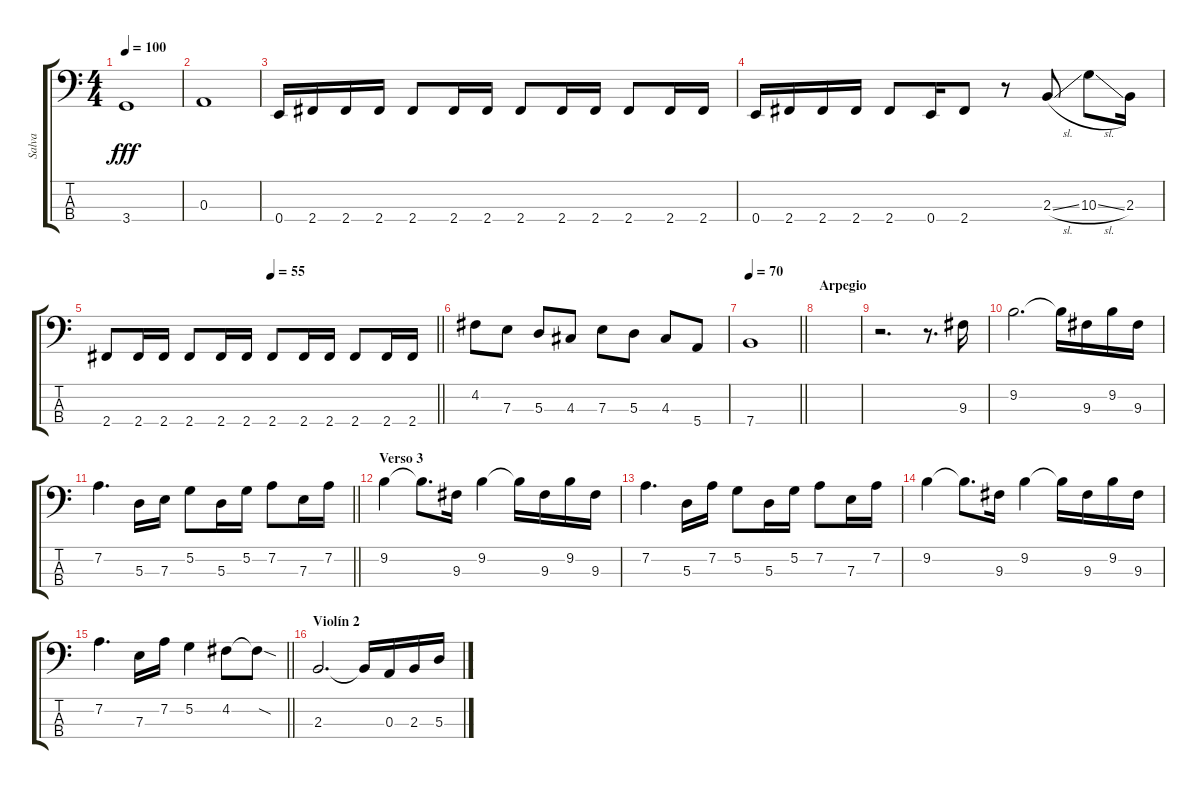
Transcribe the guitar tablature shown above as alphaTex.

\track ("Salva" "Salva") {instrument electricbassfinger}
\staff {score tabs}
\tuning (G2 D2 A1 E1) {hide}
\ts (4 4)
\tempo 100
\clef f4
\ks c
3.4.1{dy fff} |
0.3.1 |
0.4.16 2.4.16 2.4.16 2.4.16 2.4.8 2.4.16 2.4.16 2.4.8 2.4.16 2.4.16 2.4.8 2.4.16 2.4.16 |
0.4.16 2.4.16 2.4.16 2.4.16 2.4.8 0.4.16 2.4.8 r.8 2.3{sl}.8 10.3{sl}.8 2.3.16 |
\tempo (55 0.5)
\barLineRight lightlight
2.4.8 2.4.16 2.4.16 2.4.8 2.4.16 2.4.16 2.4.8 2.4.16 2.4.16 2.4.8 2.4.16 2.4.16 |
4.2.8 7.3.8 5.3.8 4.3.8 7.3.8 5.3.8 4.3.8 5.4.8 |
\tempo 70
\barLineRight lightlight
7.4.1 |
\section ("" "Arpegio")
|
r.2{d} r.8{d} 9.3.16 |
9.2.2{d} 9.2{t}.16 9.3.16 9.2.16 9.3.16 |
\barLineRight lightlight
7.2.4{d} 5.3.16 7.3.16 5.2.8 5.3.16 5.2.16 7.2.8 7.3.16 7.2.16 |
\section ("" "Verso 3")
9.2.4 9.2{t}.8{d} 9.3.16 9.2.4 9.2{t}.16 9.3.16 9.2.16 9.3.16 |
7.2.4{d} 5.3.16 7.2.16 5.2.8 5.3.16 5.2.16 7.2.8 7.3.16 7.2.16 |
9.2.4 9.2{t}.8{d} 9.3.16 9.2.4 9.2{t}.16 9.3.16 9.2.16 9.3.16 |
\barLineRight lightlight
7.2.4{d} 7.3.16 7.2.16 5.2.4 4.2.8 4.2{sod t}.8 |
\section ("" "Violín 2")
2.3.2{d} 2.3{t}.16 0.3.16 2.3.16 5.3.16
